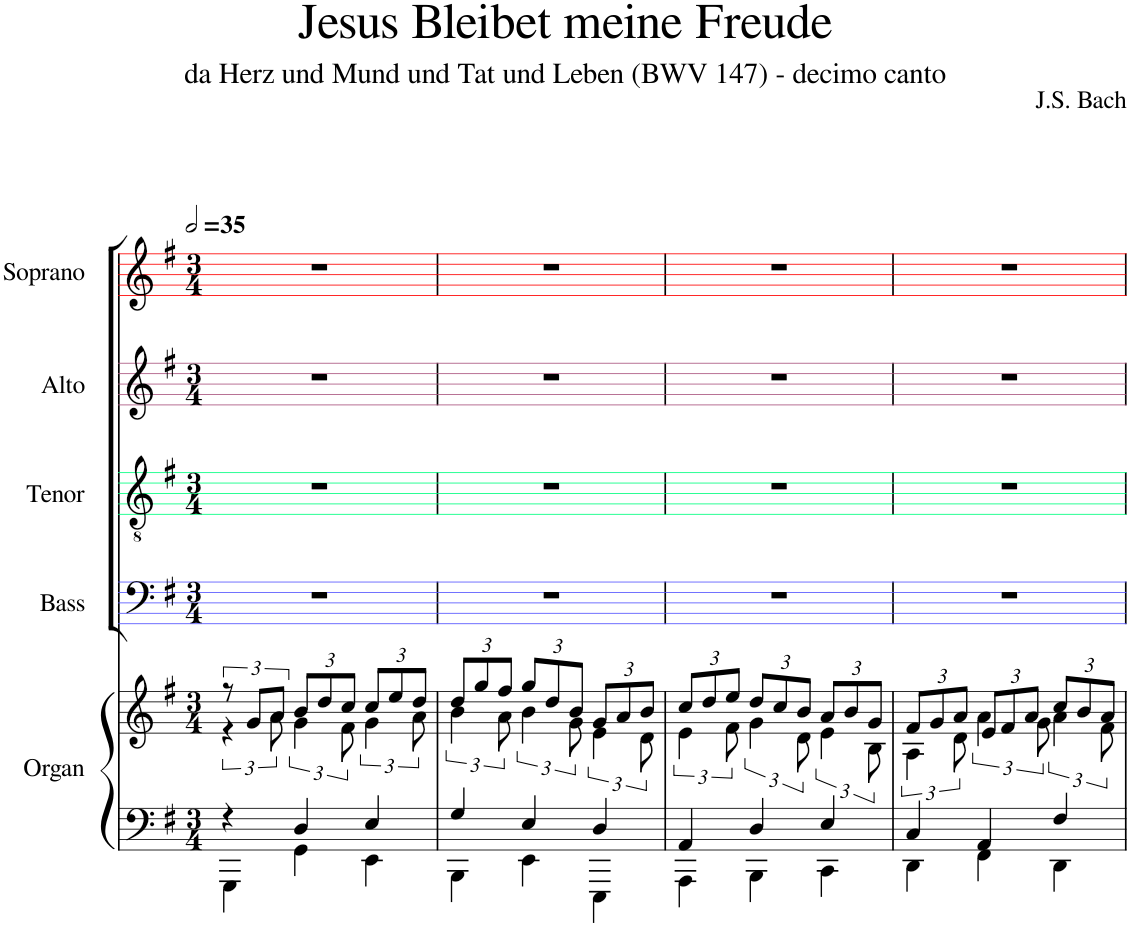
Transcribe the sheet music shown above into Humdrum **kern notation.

**kern	**kern	**kern	**kern	**kern	**kern
*part5	*part5	*part4	*part3	*part2	*part1
*staff6	*staff5	*staff4	*staff3	*staff2	*staff1
*I"Organ	*	*I"Bass	*I"Tenor	*I"Alto	*I"Soprano
*I'Org.	*	*I'B.	*I'T.	*I'A.	*I'S.
*	*	*stria5	*stria5	*stria5	*stria5
*clefF4	*clefG2	*clefF4	*clefGv2	*clefG2	*clefG2
*k[f#]	*k[f#]	*k[f#]	*k[f#]	*k[f#]	*k[f#]
*M3/4	*M3/4	*M3/4	*M3/4	*M3/4	*M3/4
*MM70	*MM70	*MM70	*MM70	*MM70	*MM70
=1	=1	=1	=1	=1	=1
*^	*^	*	*	*	*
4r	4GGG\	12r	6r	2.r	2.r	2.r	2.r
.	.	12g/L	.	.	.	.	.
.	.	12a/J	12a\	.	.	.	.
*	*	*Xbrackettup	*brackettup	*	*	*	*
4D/	4GG\	12b/L	6g\	.	.	.	.
.	.	12dd/	.	.	.	.	.
.	.	12cc/J	12f#\	.	.	.	.
*	*	*Xbrackettup	*brackettup	*	*	*	*
4E/	4EE\	12cc/L	6g\	.	.	.	.
.	.	12ee/	.	.	.	.	.
.	.	12dd/J	12a\	.	.	.	.
=2	=2	=2	=2	=2	=2	=2	=2
*	*	*Xbrackettup	*brackettup	*	*	*	*
4G/	4BBB\	12dd/L	6b\	2.r	2.r	2.r	2.r
.	.	12gg/	.	.	.	.	.
.	.	12ff#/J	12a\	.	.	.	.
*	*	*Xbrackettup	*brackettup	*	*	*	*
4E/	4EE\	12gg/L	6b\	.	.	.	.
.	.	12dd/	.	.	.	.	.
.	.	12b/J	12g\	.	.	.	.
*	*	*Xbrackettup	*brackettup	*	*	*	*
4D/	4EEE\	12g/L	6e\	.	.	.	.
.	.	12a/	.	.	.	.	.
.	.	12b/J	12d\	.	.	.	.
=3	=3	=3	=3	=3	=3	=3	=3
*	*	*Xbrackettup	*brackettup	*	*	*	*
4AA/	4AAA\	12cc/L	6e\	2.r	2.r	2.r	2.r
.	.	12dd/	.	.	.	.	.
.	.	12ee/J	12f#\	.	.	.	.
*	*	*Xbrackettup	*brackettup	*	*	*	*
4D/	4BBB\	12dd/L	6g\	.	.	.	.
.	.	12cc/	.	.	.	.	.
.	.	12b/J	12d\	.	.	.	.
*	*	*Xbrackettup	*brackettup	*	*	*	*
4E/	4CC\	12a/L	6e\	.	.	.	.
.	.	12b/	.	.	.	.	.
.	.	12g/J	12B\	.	.	.	.
=4	=4	=4	=4	=4	=4	=4	=4
*	*	*Xbrackettup	*brackettup	*	*	*	*
4C/	4DD\	12f#/L	6A\	2.r	2.r	2.r	2.r
.	.	12g/	.	.	.	.	.
.	.	12a/J	12d\	.	.	.	.
*	*	*Xbrackettup	*brackettup	*	*	*	*
4AA/	4FF#\	12e/L	6a\	.	.	.	.
.	.	12f#/	.	.	.	.	.
.	.	12a/J	12g\	.	.	.	.
*	*	*Xbrackettup	*brackettup	*	*	*	*
4F#/	4DD\	12cc/L	6a\	.	.	.	.
.	.	12b/	.	.	.	.	.
.	.	12a/J	12f#\	.	.	.	.
*v	*v	*	*	*	*	*	*
*	*v	*v	*	*	*	*
=	=	=	=	=	=
*-	*-	*-	*-	*-	*-
